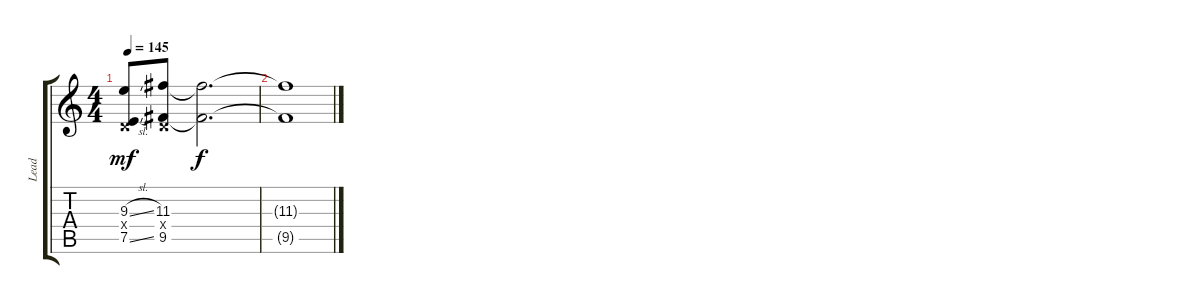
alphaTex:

\track ("Lead" "Lead") {instrument distortionguitar}
\staff {score tabs}
\tuning (E4 B3 G3 D3 A2 E2) {hide}
\ts (4 4)
\tempo 145
\clef g2
\ks c
(9.3{sl} 0.4{x} 7.5{sl}).8{dy mf volume 0} (11.3 0.4{x} 9.5).8 (11.3{t} 9.5{t}).2{d dy f} |
(11.3{t} 9.5{t}).1
